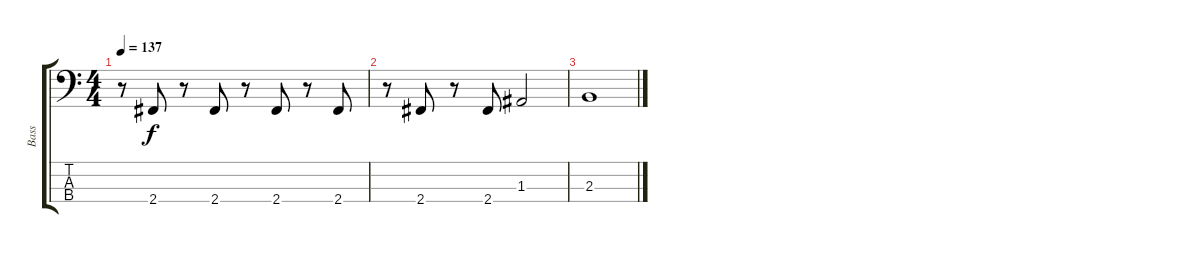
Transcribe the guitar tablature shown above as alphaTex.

\track ("Bass" "Bass") {instrument synthbass2}
\staff {score tabs}
\tuning (G2 D2 A1 E1) {hide}
\ts (4 4)
\tempo 137
\clef f4
\ks c
r.8{dy f} 2.4.8 r.8 2.4.8 r.8 2.4.8 r.8 2.4.8 |
r.8 2.4.8 r.8 2.4.8 1.3.2 |
2.3.1
